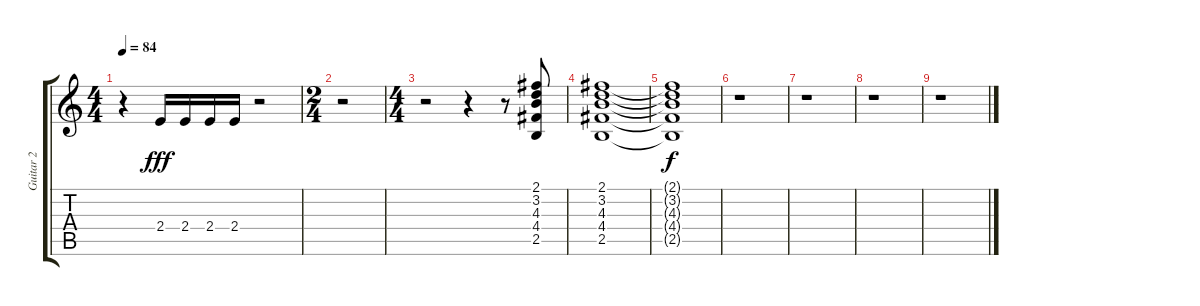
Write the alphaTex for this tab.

\track ("Guitar 2" "Guitar 2") {instrument distortionguitar}
\staff {score tabs}
\tuning (E4 B3 G3 D3 A2 E2) {hide}
\ts (4 4)
\tempo 84
\clef g2
\ks c
r.4{dy fff} 2.4.16 2.4.16 2.4.16 2.4.16 r.2 |
\ts (2 4)
r.2 |
\ts (4 4)
r.2 r.4 r.8 (2.1 3.2 4.3 4.4 2.5).8 |
(2.1 3.2 4.3 4.4 2.5).1 |
(2.1{t} 3.2{t} 4.3{t} 4.4{t} 2.5{t}).1{dy f} |
r.1 |
r.1 |
r.1 |
r.1
